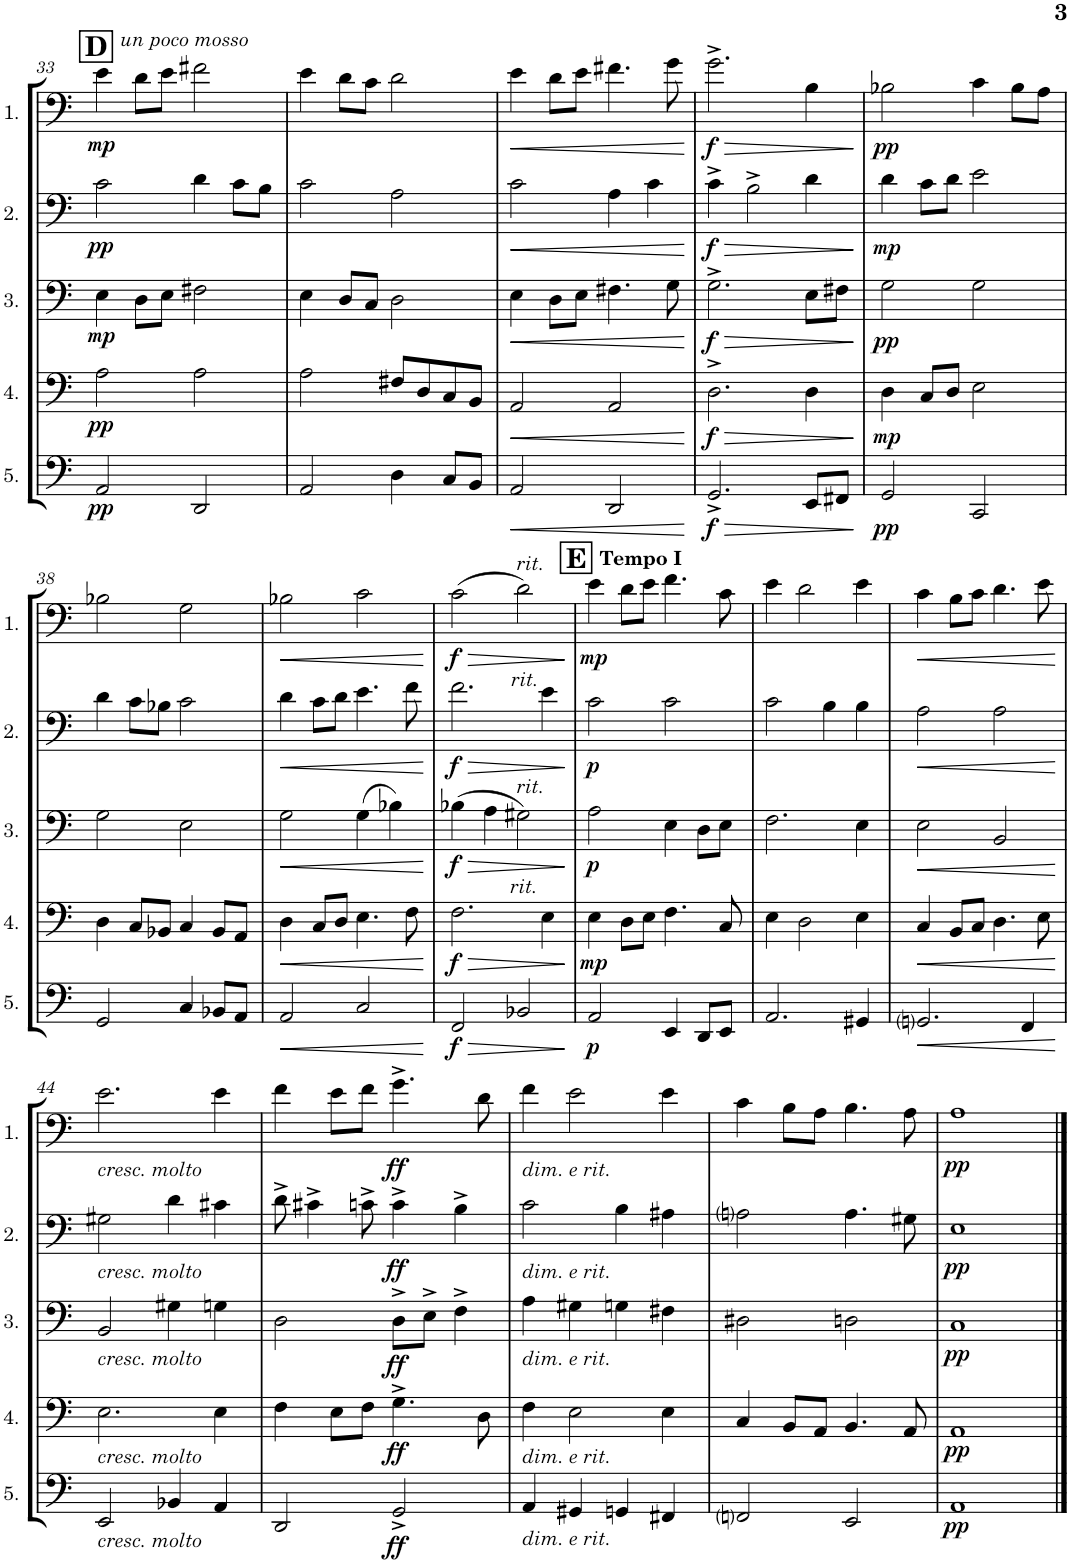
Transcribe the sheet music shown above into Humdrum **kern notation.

**kern	**dynam	**kern	**dynam	**kern	**dynam	**kern	**dynam	**kern	**dynam
*part5	*part5	*part4	*part4	*part3	*part3	*part2	*part2	*part1	*part1
*staff5	*staff5	*staff4	*staff4	*staff3	*staff3	*staff2	*staff2	*staff1	*staff1
*I"Cello 5	*	*I"Cello 4	*	*I"Cello 3	*	*I"Cello 2	*	*I"Cello 1	*
!!LO:PB:g=z
*clefF4	*	*clefF4	*	*clefF4	*	*clefF4	*	*clefF4	*
*k[]	*	*k[]	*	*k[]	*	*k[]	*	*k[]	*
*M2/2	*	*M2/2	*	*M2/2	*	*M2/2	*	*M2/2	*
*met(c|)	*	*met(c|)	*	*met(c|)	*	*met(c|)	*	*met(c|)	*
!!LO:REH:place=s1:a:B:cj:fs=14:t=D
=33	=33	=33	=33	=33	=33	=33	=33	=33	=33
!	!	!	!	!	!	!	!	!LO:TX:a:i:t=un poco mosso	!
!	!LO:DY:b	!	!LO:DY:b	!	!LO:DY:b	!	!LO:DY:b	!	!LO:DY:b
2AA/	pp	2A\	pp	4E\	mp	2c\	pp	4e\	mp
.	.	.	.	8D\L	.	.	.	8d\L	.
.	.	.	.	8E\J	.	.	.	8e\J	.
2DD/	.	2A\	.	2F#X\	.	4d\	.	2f#X\	.
.	.	.	.	.	.	8c\L	.	.	.
.	.	.	.	.	.	8B\J	.	.	.
=34	=34	=34	=34	=34	=34	=34	=34	=34	=34
2AA/	.	2A\	.	4E\	.	2c\	.	4e\	.
.	.	.	.	8D/L	.	.	.	8d\L	.
.	.	.	.	8C/J	.	.	.	8c\J	.
4D\	.	8F#X/L	.	2D\	.	2A\	.	2d\	.
.	.	8D/	.	.	.	.	.	.	.
8C/L	.	8C/	.	.	.	.	.	.	.
8BB/J	.	8BB/J	.	.	.	.	.	.	.
=35	=35	=35	=35	=35	=35	=35	=35	=35	=35
!	!LO:HP:b	!	!LO:HP:b	!	!LO:HP:b	!	!LO:HP:b	!	!LO:HP:b
2AA/	<	2AA/	<	4E\	<	2c\	<	4e\	<
.	.	.	.	8D\L	.	.	.	8d\L	.
.	.	.	.	8E\J	.	.	.	8e\J	.
2DD/	.	2AA/	.	4.F#X\	.	4A\	.	4.f#X\	.
.	.	.	.	.	.	4c\	.	.	.
.	.	.	.	8G\	.	.	.	8g\	.
.	[	.	[	.	[	.	[	.	[
=36	=36	=36	=36	=36	=36	=36	=36	=36	=36
!	!LO:HP:b	!	!LO:HP:b	!	!LO:HP:b	!	!LO:HP:b	!	!LO:HP:b
!	!LO:DY:n=1:b	!	!LO:DY:n=1:b	!	!LO:DY:n=1:b	!	!LO:DY:n=1:b	!	!LO:DY:n=1:b
2.GG^/	> f	2.D^\	> f	2.G^\	> f	4c^\	> f	2.g^\	> f
.	.	.	.	.	.	2B^\	.	.	.
8EE/L	.	4D\	.	8E\L	.	4d\	.	4B\	.
8FF#X/J	.	.	.	8F#X\J	.	.	.	.	.
.	]	.	]	.	]	.	]	.	]
=37	=37	=37	=37	=37	=37	=37	=37	=37	=37
!	!LO:DY:b	!	!LO:DY:b	!	!LO:DY:b	!	!LO:DY:b	!	!LO:DY:b
2GG/	pp	4D\	mp	2G\	pp	4d\	mp	2B-X\	pp
.	.	8C/L	.	.	.	8c\L	.	.	.
.	.	8D/J	.	.	.	8d\J	.	.	.
2CC/	.	2E\	.	2G\	.	2e\	.	4c\	.
.	.	.	.	.	.	.	.	8B-\L	.
.	.	.	.	.	.	.	.	8A\J	.
!!LO:LB:g=z
=38	=38	=38	=38	=38	=38	=38	=38	=38	=38
2GG/	.	4D\	.	2G\	.	4d\	.	2B-X\	.
.	.	8C/L	.	.	.	8c\L	.	.	.
.	.	8BB-X/J	.	.	.	8B-X\J	.	.	.
4C/	.	4C/	.	2E\	.	2c\	.	2G\	.
8BB-X/L	.	8BB-/L	.	.	.	.	.	.	.
8AA/J	.	8AA/J	.	.	.	.	.	.	.
=39	=39	=39	=39	=39	=39	=39	=39	=39	=39
!	!LO:HP:b	!	!LO:HP:b	!	!LO:HP:b	!	!LO:HP:b	!	!LO:HP:b
2AA/	<	4D\	<	2G\	<	4d\	<	2B-X\	<
.	.	8C/L	.	.	.	8c\L	.	.	.
.	.	8D/J	.	.	.	8d\J	.	.	.
2C/	.	4.E\	.	(4G\	.	4.e\	.	2c\	.
.	.	.	.	4B-X\)	.	.	.	.	.
.	.	8F\	.	.	.	8f\	.	.	.
.	[	.	[	.	[	.	[	.	[
=40	=40	=40	=40	=40	=40	=40	=40	=40	=40
!	!LO:HP:b	!	!LO:HP:b	!	!LO:HP:b	!	!LO:HP:b	!	!LO:HP:b
!	!LO:DY:n=1:b	!	!LO:DY:n=1:b	!	!LO:DY:n=1:b	!	!LO:DY:n=1:b	!	!LO:DY:n=1:b
2FF/	> f	2.F\	> f	(4B-X\	> f	2.f\	> f	(2c\	> f
.	.	.	.	4A\	.	.	.	.	.
!	!	!	!	!	!	!	!	!LO:TX:a:i:t=rit.	!
!	!	!	!	!LO:TX:a:i:t=rit.	!	!	!	!	!
2BB-X/	.	.	.	2G#X\)	.	.	.	2d\)	.
!	!	!	!	!	!	!LO:TX:a:i:t=rit.	!	!	!
!	!	!LO:TX:a:i:t=rit.	!	!	!	!	!	!	!
.	.	4E\	.	.	.	4e\	.	.	.
.	]	.	]	.	]	.	]	.	]
!!LO:REH:place=s1:a:B:cj:fs=14:t=E
=41	=41	=41	=41	=41	=41	=41	=41	=41	=41
!	!	!	!	!	!	!	!	!LO:TX:a:B:t=Tempo I	!
!	!LO:DY:b	!	!LO:DY:b	!	!LO:DY:b	!	!LO:DY:b	!	!LO:DY:b
2AA/	p	4E\	mp	2A\	p	2c\	p	4e\	mp
.	.	8D\L	.	.	.	.	.	8d\L	.
.	.	8E\J	.	.	.	.	.	8e\J	.
4EE/	.	4.F\	.	4E\	.	2c\	.	4.f\	.
8DD/L	.	.	.	8D\L	.	.	.	.	.
8EE/J	.	8C/	.	8E\J	.	.	.	8c\	.
=42	=42	=42	=42	=42	=42	=42	=42	=42	=42
2.AA/	.	4E\	.	2.F\	.	2c\	.	4e\	.
.	.	2D\	.	.	.	.	.	2d\	.
.	.	.	.	.	.	4B\	.	.	.
4GG#X/	.	4E\	.	4E\	.	4B\	.	4e\	.
=43	=43	=43	=43	=43	=43	=43	=43	=43	=43
!	!LO:HP:b	!	!LO:HP:b	!	!LO:HP:b	!	!LO:HP:b	!	!LO:HP:b
2.GGni/	<	4C/	<	2E\	<	2A\	<	4c\	<
.	.	8BB/L	.	.	.	.	.	8B\L	.
.	.	8C/J	.	.	.	.	.	8c\J	.
.	.	4.D\	.	2BB/	.	2A\	.	4.d\	.
4FF/	.	.	.	.	.	.	.	.	.
.	.	8E\	.	.	.	.	.	8e\	.
.	[	.	[	.	[	.	[	.	[
!!LO:LB:g=z
=44	=44	=44	=44	=44	=44	=44	=44	=44	=44
!	!	!	!	!	!	!	!	!LO:TX:b:i:t=cresc. molto	!
!	!	!	!	!	!	!LO:TX:b:i:t=cresc. molto	!	!	!
!	!	!	!	!LO:TX:b:i:t=cresc. molto	!	!	!	!	!
!	!	!LO:TX:b:i:t=cresc. molto	!	!	!	!	!	!	!
!LO:TX:b:i:t=cresc. molto	!	!	!	!	!	!	!	!	!
2EE/	.	2.E\	.	2BB/	.	2G#X\	.	2.e\	.
4BB-X/	.	.	.	4G#X\	.	4d\	.	.	.
4AA/	.	4E\	.	4Gn\	.	4c#X\	.	4e\	.
=45	=45	=45	=45	=45	=45	=45	=45	=45	=45
2DD/	.	4F\	.	2D\	.	8d^\	.	4f\	.
.	.	.	.	.	.	4c#X^\	.	.	.
.	.	8E\L	.	.	.	.	.	8e\L	.
.	.	8F\J	.	.	.	8cn^\	.	8f\J	.
!	!LO:DY:b	!	!LO:DY:b	!	!LO:DY:b	!	!LO:DY:b	!	!LO:DY:b
2GG^/	ff	4.G^\	ff	8D^\L	ff	4c^\	ff	4.g^\	ff
.	.	.	.	8E^\J	.	.	.	.	.
.	.	.	.	4F^\	.	4B^\	.	.	.
.	.	8D\	.	.	.	.	.	8d\	.
=46	=46	=46	=46	=46	=46	=46	=46	=46	=46
!	!	!	!	!	!	!	!	!LO:TX:b:i:t=dim. e rit.	!
!	!	!	!	!	!	!LO:TX:b:i:t=dim. e rit.	!	!	!
!	!	!	!	!LO:TX:b:i:t=dim. e rit.	!	!	!	!	!
!	!	!LO:TX:b:i:t=dim. e rit.	!	!	!	!	!	!	!
!LO:TX:b:i:t=dim. e rit.	!	!	!	!	!	!	!	!	!
4AA/	.	4F\	.	4A\	.	2c\	.	4f\	.
4GG#X/	.	2E\	.	4G#X\	.	.	.	2e\	.
4GGn/	.	.	.	4Gn\	.	4B\	.	.	.
4FF#X/	.	4E\	.	4F#X\	.	4A#X\	.	4e\	.
=47	=47	=47	=47	=47	=47	=47	=47	=47	=47
2FFni/	.	4C/	.	2D#X\	.	2Ani\	.	4c\	.
.	.	8BB/L	.	.	.	.	.	8B\L	.
.	.	8AA/J	.	.	.	.	.	8A\J	.
2EE/	.	4.BB/	.	2Dn\	.	4.A\	.	4.B\	.
.	.	8AA/	.	.	.	8G#X\	.	8A\	.
=48	=48	=48	=48	=48	=48	=48	=48	=48	=48
!	!LO:DY:b	!	!LO:DY:b	!	!LO:DY:b	!	!LO:DY:b	!	!LO:DY:b
1AA	pp	1AA	pp	1C	pp	1E	pp	1A	pp
==	==	==	==	==	==	==	==	==	==
*-	*-	*-	*-	*-	*-	*-	*-	*-	*-
